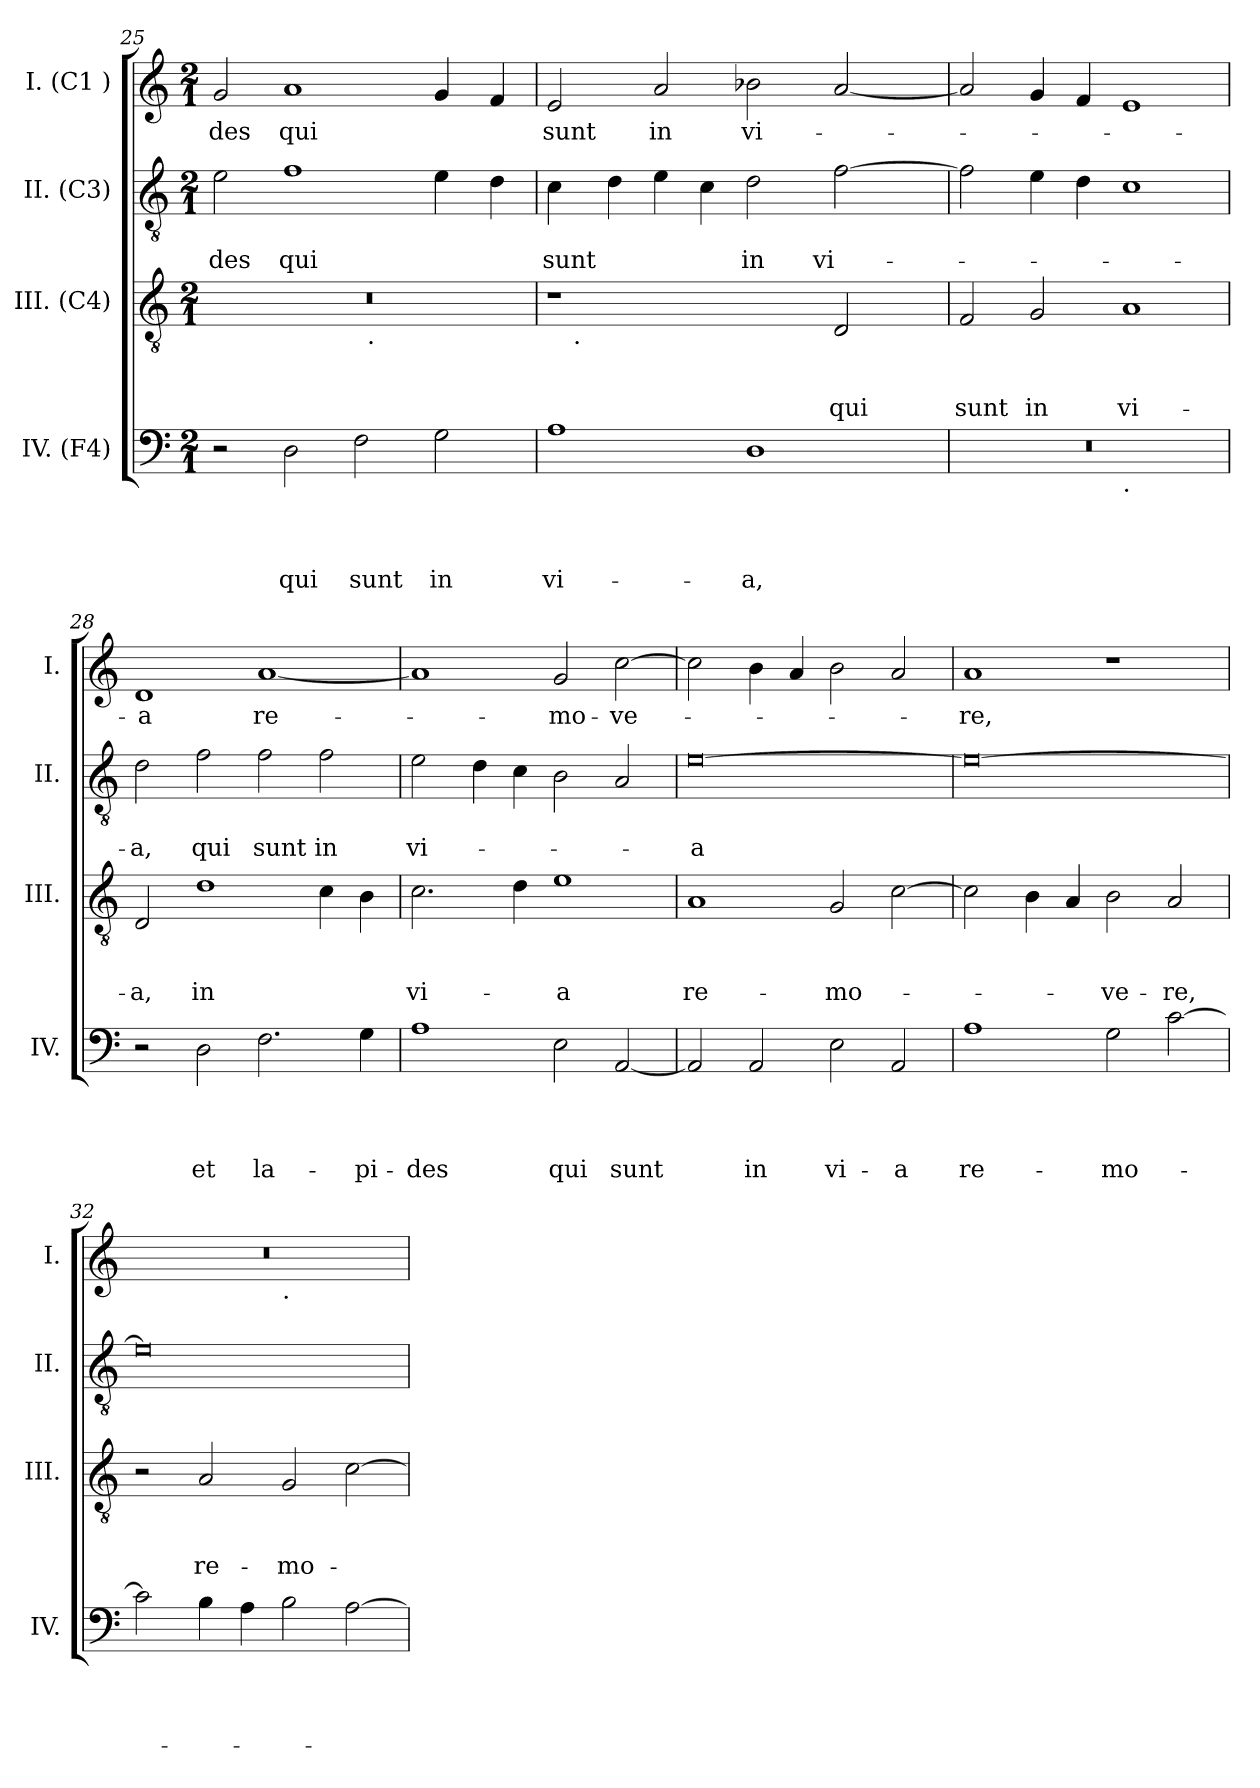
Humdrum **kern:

**kern	**text	**text	**text	**text	**kern	**text	**text	**text	**kern	**text	**text	**kern	**text
*part4	*part4	*part4	*part4	*part4	*part3	*part3	*part3	*part3	*part2	*part2	*part2	*part1	*part1
*staff4	*staff4	*staff4	*staff4	*staff4	*staff3	*staff3	*staff3	*staff3	*staff2	*staff2	*staff2	*staff1	*staff1
*I"IV. (F4)	*	*	*	*	*I"III. (C4)	*	*	*	*I"II. (C3)	*	*	*I"I. (C1 )	*
*I'IV.	*	*	*	*	*I'III.	*	*	*	*I'II.	*	*	*I'I.	*
!!LO:LB:g=z
*clefF4	*	*	*	*	*clefGv2	*	*	*	*clefGv2	*	*	*clefG2	*
*k[]	*	*	*	*	*k[]	*	*	*	*k[]	*	*	*k[]	*
*C:	*	*	*	*	*C:	*	*	*	*C:	*	*	*C:	*
*M2/1	*	*	*	*	*M2/1	*	*	*	*M2/1	*	*	*M2/1	*
=25	=25	=25	=25	=25	=25	=25	=25	=25	=25	=25	=25	=25	=25
!	!	!	!	!	!	!	!	!	!	!	!LO:LY:b	!	!LO:LY:b
*	*	*	*	*	*^	*	*	*	*	*	*	*	*
2r	.	.	.	.	0r	1ryy	.	.	.	2e\	.	-des	2g/	-des
!	!	!	!	!LO:LY:b	!	!	!	!	!	!	!	!LO:LY:b	!	!LO:LY:b
2D\	.	.	.	qui	.	.	.	.	.	1f	.	qui	1a	qui
!	!	!	!	!LO:LY:b	!	!	!	!	!	!	!	!	!	!
2F\	.	.	.	sunt	.	32ryy	.	.	.	.	.	.	.	.
!	!	!	!	!	!	!LO:TX:b:t=.	!	!	!	!	!	!	!	!
.	.	.	.	.	.	2ryy	.	.	.	.	.	.	.	.
!	!	!	!	!LO:LY:b	!	!	!	!	!	!	!	!	!	!
2G\	.	.	.	in	.	.	.	.	.	4e\	.	.	4g/	.
.	.	.	.	.	.	4...ryy	.	.	.	.	.	.	.	.
.	.	.	.	.	.	.	.	.	.	4d\	.	.	4f/	.
=26	=26	=26	=26	=26	=26	=26	=26	=26	=26	=26	=26	=26	=26	=26
!	!	!	!	!LO:LY:b	!	!	!	!	!	!	!	!LO:LY:b	!	!LO:LY:b
1A	.	.	.	vi-	1r	16.ryy	.	.	.	4c\	.	sunt	2e/	sunt
!	!	!	!	!	!	!LO:TX:b:t=.	!	!	!	!	!	!	!	!
.	.	.	.	.	.	1ryy	.	.	.	.	.	.	.	.
.	.	.	.	.	.	.	.	.	.	4d\	.	.	.	.
!	!	!	!	!	!	!	!	!	!	!	!	!	!	!LO:LY:b
.	.	.	.	.	.	.	.	.	.	4e\	.	.	2a/	in
.	.	.	.	.	.	.	.	.	.	4c\	.	.	.	.
!	!	!	!	!LO:LY:b	!	!	!	!	!	!	!	!LO:LY:b	!	!LO:LY:b
1D	.	.	.	-a,	2ryy	.	.	.	.	2d\	.	in	2b-X\	vi-
.	.	.	.	.	.	2ryy	.	.	.	.	.	.	.	.
!	!	!	!	!	!	!	!	!	!LO:LY:b	!	!	!LO:LY:b	!	!
.	.	.	.	.	2D/	.	.	.	qui	[>2f\	.	vi-	[<2a/	.
.	.	.	.	.	.	4ryy	.	.	.	.	.	.	.	.
.	.	.	.	.	.	8ryy	.	.	.	.	.	.	.	.
.	.	.	.	.	.	32ryy	.	.	.	.	.	.	.	.
=27	=27	=27	=27	=27	=27	=27	=27	=27	=27	=27	=27	=27	=27	=27
!	!	!	!	!	!	!	!	!	!LO:LY:b	!	!	!	!	!
*^	*	*	*	*	*v	*v	*	*	*	*	*	*	*	*
0r	1ryy	.	.	.	.	2F/	.	.	sunt	2f\]	.	.	2a/]	.
!	!	!	!	!	!	!	!	!	!LO:LY:b	!	!	!	!	!
.	.	.	.	.	.	2G/	.	.	in	4e\	.	.	4g/	.
.	.	.	.	.	.	.	.	.	.	4d\	.	.	4f/	.
!	!LO:TX:b:t=.	!	!	!	!	!	!	!	!	!	!	!	!	!
!	!	!	!	!	!	!	!	!	!LO:LY:b	!	!	!	!	!
.	1ryy	.	.	.	.	1A	.	.	vi-	1c	.	.	1e	.
=28	=28	=28	=28	=28	=28	=28	=28	=28	=28	=28	=28	=28	=28	=28
!	!	!	!	!	!	!	!	!	!LO:LY:b	!	!	!LO:LY:b	!	!LO:LY:b:rj
*v	*v	*	*	*	*	*	*	*	*	*	*	*	*	*
2r	.	.	.	.	2D/	.	.	-a,	2d\	.	-a,	1d	-a
!	!	!	!	!LO:LY:b	!	!	!	!LO:LY:b	!	!	!LO:LY:b	!	!
2D\	.	.	.	et	1d	.	.	in	2f\	.	qui	.	.
!	!	!	!	!LO:LY:b	!	!	!	!	!	!	!LO:LY:b	!	!LO:LY:b
2.F\	.	.	.	la-	.	.	.	.	2f\	.	sunt	[<1a	re-
!	!	!	!	!	!	!	!	!	!	!	!LO:LY:b	!	!
.	.	.	.	.	4c\	.	.	.	2f\	.	in	.	.
!	!	!	!	!LO:LY:b	!	!	!	!	!	!	!	!	!
4G\	.	.	.	-pi-	4B\	.	.	.	.	.	.	.	.
=29	=29	=29	=29	=29	=29	=29	=29	=29	=29	=29	=29	=29	=29
!	!	!	!	!LO:LY:b	!	!	!	!LO:LY:b	!	!	!LO:LY:b	!	!
1A	.	.	.	-des	2.c\	.	.	vi-	2e\	.	vi-	1a]	.
.	.	.	.	.	.	.	.	.	4d\	.	.	.	.
.	.	.	.	.	4d\	.	.	.	4c\	.	.	.	.
!	!	!	!	!LO:LY:b	!	!	!	!LO:LY:b:rj	!	!	!	!	!LO:LY:b
2E\	.	.	.	qui	1e	.	.	-a	2B\	.	.	2g/	-mo-
!	!	!	!	!LO:LY:b	!	!	!	!	!	!	!	!	!LO:LY:b
[<2AA/	.	.	.	sunt	.	.	.	.	2A/	.	.	[<2cc\	-ve-
!!LO:LB:g=z
=30	=30	=30	=30	=30	=30	=30	=30	=30	=30	=30	=30	=30	=30
!	!	!	!	!	!	!	!	!LO:LY:b	!	!	!LO:LY:b:rj	!	!
2AA/]	.	.	.	.	1A	.	.	re-	[>0e	.	-a	2cc\]	.
!	!	!	!	!LO:LY:b	!	!	!	!	!	!	!	!	!
2AA/	.	.	.	in	.	.	.	.	.	.	.	4b\	.
.	.	.	.	.	.	.	.	.	.	.	.	4a/	.
!	!	!	!	!LO:LY:b	!	!	!	!LO:LY:b	!	!	!	!	!
2E\	.	.	.	vi-	2G/	.	.	-mo-	.	.	.	2b\	.
!	!	!	!	!LO:LY:b	!	!	!	!	!	!	!	!	!
2AA/	.	.	.	-a	[>2c\	.	.	.	.	.	.	2a/	.
=31	=31	=31	=31	=31	=31	=31	=31	=31	=31	=31	=31	=31	=31
!	!	!	!	!LO:LY:b	!	!	!	!	!	!	!	!	!LO:LY:b
1A	.	.	.	re-	2c\]	.	.	.	0e_	.	.	1a	-re,
.	.	.	.	.	4B\	.	.	.	.	.	.	.	.
.	.	.	.	.	4A/	.	.	.	.	.	.	.	.
!	!	!	!	!LO:LY:b	!	!	!	!LO:LY:b	!	!	!	!	!
2G\	.	.	.	-mo-	2B\	.	.	-ve-	.	.	.	1r	.
!	!	!	!	!	!	!	!	!LO:LY:b	!	!	!	!	!
[>2c\	.	.	.	.	2A/	.	.	-re,	.	.	.	.	.
=32	=32	=32	=32	=32	=32	=32	=32	=32	=32	=32	=32	=32	=32
*	*	*	*	*	*	*	*	*	*	*	*	*^	*
2c\]	.	.	.	.	2r	.	.	.	0e]	.	.	0r	1ryy	.
!	!	!	!	!	!	!	!	!LO:LY:b	!	!	!	!	!	!
4B\	.	.	.	.	2A/	.	.	re-	.	.	.	.	.	.
4A\	.	.	.	.	.	.	.	.	.	.	.	.	.	.
!	!	!	!	!	!	!	!	!	!	!	!	!	!LO:TX:b:t=.	!
!	!	!	!	!	!	!	!	!LO:LY:b	!	!	!	!	!	!
2B\	.	.	.	.	2G/	.	.	-mo-	.	.	.	.	1ryy	.
[>2A\	.	.	.	.	[>2c\	.	.	.	.	.	.	.	.	.
*	*	*	*	*	*	*	*	*	*	*	*	*v	*v	*
=	=	=	=	=	=	=	=	=	=	=	=	=	=
*-	*-	*-	*-	*-	*-	*-	*-	*-	*-	*-	*-	*-	*-
